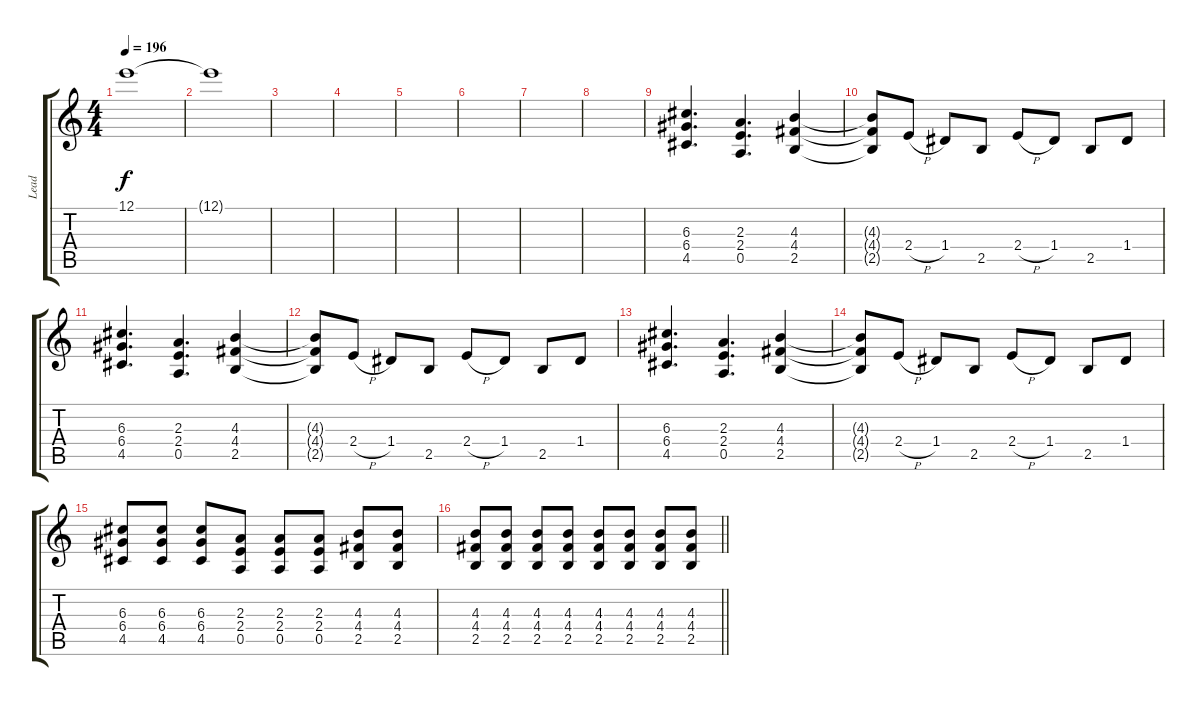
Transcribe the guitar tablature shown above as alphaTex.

\track ("Lead" "Lead") {instrument distortionguitar}
\staff {score tabs}
\tuning (E4 B3 G3 D3 A2 E2) {hide}
\ts (4 4)
\tempo 196
\clef g2
\ks c
12.1{t}.1{dy f} |
12.1{t}.1 |
|
|
|
|
|
|
(6.3 6.4 4.5).4{d} (2.3 2.4 0.5).4{d} (4.3 4.4 2.5).4 |
(4.3{t} 4.4{t} 2.5{t}).8 2.4{h}.8 1.4.8 2.5.8 2.4{h}.8 1.4.8 2.5.8 1.4.8 |
(6.3 6.4 4.5).4{d} (2.3 2.4 0.5).4{d} (4.3 4.4 2.5).4 |
(4.3{t} 4.4{t} 2.5{t}).8 2.4{h}.8 1.4.8 2.5.8 2.4{h}.8 1.4.8 2.5.8 1.4.8 |
(6.3 6.4 4.5).4{d} (2.3 2.4 0.5).4{d} (4.3 4.4 2.5).4 |
(4.3{t} 4.4{t} 2.5{t}).8 2.4{h}.8 1.4.8 2.5.8 2.4{h}.8 1.4.8 2.5.8 1.4.8 |
(6.3 6.4 4.5).8 (6.3 6.4 4.5).8 (6.3 6.4 4.5).8 (2.3 2.4 0.5).8 (2.3 2.4 0.5).8 (2.3 2.4 0.5).8 (4.3 4.4 2.5).8 (4.3 4.4 2.5).8 |
\barLineRight lightlight
(4.3 4.4 2.5).8 (4.3 4.4 2.5).8 (4.3 4.4 2.5).8 (4.3 4.4 2.5).8 (4.3 4.4 2.5).8 (4.3 4.4 2.5).8 (4.3 4.4 2.5).8 (4.3 4.4 2.5).8
